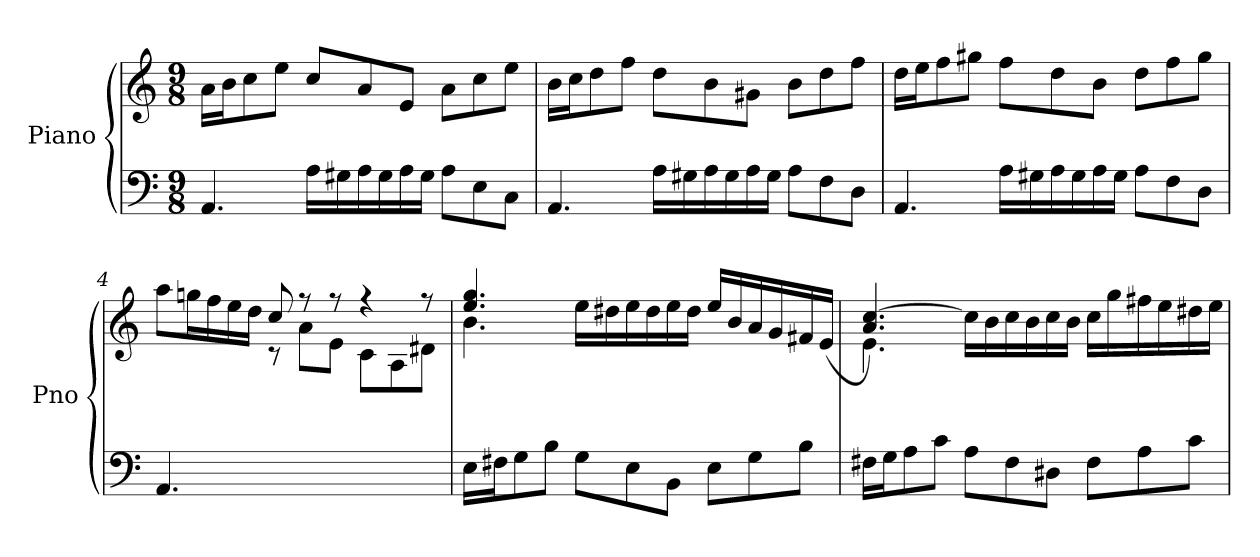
**kern	**kern
*part1	*part1
*staff2	*staff1
*I"Piano	*
*I'Pno	*
*clefF4	*clefG2
*k[]	*k[]
*M9/8	*M9/8
=1	=1
4.AA/	16a\LL
.	16b\J
.	8cc\
.	8ee\J
16A\LL	8cc/L
16G#X\	.
16A\	8a/
16G#\	.
16A\	8e/J
16G#\JJ	.
8A\L	8a\L
8E\	8cc\
8C\J	8ee\J
=2	=2
4.AA/	16b\LL
.	16cc\J
.	8dd\
.	8ff\J
16A\LL	8dd\L
16G#X\	.
16A\	8b\
16G#\	.
16A\	8g#X\J
16G#\JJ	.
8A\L	8b\L
8F\	8dd\
8D\J	8ff\J
!!LO:LB:g=z
=3	=3
4.AA/	16dd\LL
.	16ee\J
.	8ff\
.	8gg#X\J
16A\LL	8ff\L
16G#X\	.
16A\	8dd\
16G#\	.
16A\	8b\J
16G#\JJ	.
8A\L	8dd\L
8F\	8ff\
8D\J	8gg#\J
=4	=4
*	*^
4.AA/	8aa\L	2ryy
.	16ggn\L	.
.	16ff\	.
.	16ee\	.
.	16dd\JJ	.
8reee	8cc/	.
2ryy	8rff	8a\L
.	8rff	8e\J
.	4r	8c\L
.	.	8A\
8ryy	8r	8d#X\J
=5	=5	=5
16E\LL	4.ee/ 4.gg/	4.b\
16F#X\J	.	.
8G\	.	.
8B\J	.	.
8G\L	16ee\LL	2.ryy
.	16dd#X\	.
8E\	16ee\	.
.	16dd#\	.
8BB\J	16ee\	.
.	16dd#\JJ	.
8E\L	16ee/LL	.
.	16b/	.
8G\	16a/	.
.	16g/	.
8B\J	16f#X/	.
.	(16e/JJ	.
!!LO:LB:g=z	!!
=6	=6	=6
16F#X\LL	4.a/ [4.cc/)	4.e\
16G\J	.	.
8A\	.	.
8c\J	.	.
8A\L	16cc\LL]	2.ryy
.	16b\	.
8F#\	16cc\	.
.	16b\	.
8D#X\J	16cc\	.
.	16b\JJ	.
8F#\L	16cc\LL	.
.	16gg\	.
8A\	16ff#X\	.
.	16ee\	.
8c\J	16dd#X\	.
.	16ee\JJ	.
*	*v	*v
=	=
*-	*-
